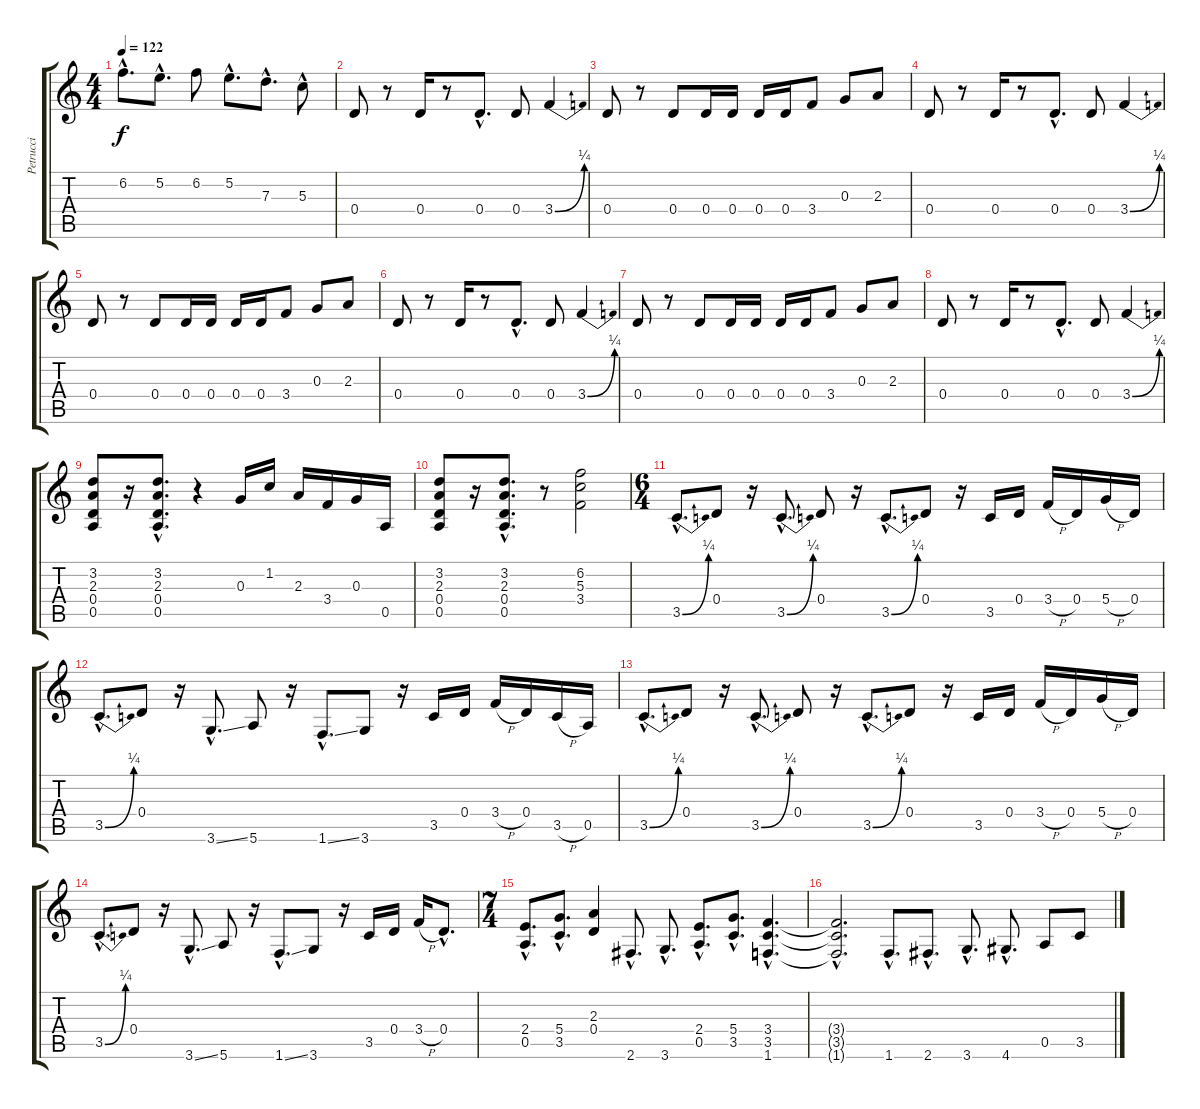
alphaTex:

\track ("Petrucci" "Petrucci") {instrument distortionguitar}
\staff {score tabs}
\tuning (E4 B3 G3 D3 A2 E2) {hide}
\ts (4 4)
\tempo 122
\clef g2
\ks c
6.2{hac}.8{d dy f} 5.2{hac}.8{d} 6.2.8 5.2{hac}.8{d} 7.3{hac}.8{d} 5.3{hac}.8 |
0.4.8 r.8 0.4.16 r.8 0.4{hac}.8{d} 0.4.8 3.4{be (bend 0 0 60 1)}.4 |
0.4.8 r.8 0.4.8 0.4.16 0.4.16 0.4.16 0.4.16 3.4.8 0.3.8 2.3.8 |
0.4.8 r.8 0.4.16 r.8 0.4{hac}.8{d} 0.4.8 3.4{be (bend 0 0 60 1)}.4 |
0.4.8 r.8 0.4.8 0.4.16 0.4.16 0.4.16 0.4.16 3.4.8 0.3.8 2.3.8 |
0.4.8 r.8 0.4.16 r.8 0.4{hac}.8{d} 0.4.8 3.4{be (bend 0 0 60 1)}.4 |
0.4.8 r.8 0.4.8 0.4.16 0.4.16 0.4.16 0.4.16 3.4.8 0.3.8 2.3.8 |
0.4.8 r.8 0.4.16 r.8 0.4{hac}.8{d} 0.4.8 3.4{be (bend 0 0 60 1)}.4 |
(3.2 2.3 0.4 0.5).8 r.16 (3.2{hac} 2.3{hac} 0.4{hac} 0.5{hac}).8{d} r.4 0.3.16 1.2.16 2.3.16 3.4.16 0.3.16 0.5.16 |
(3.2 2.3 0.4 0.5).8 r.16 (3.2{hac} 2.3{hac} 0.4{hac} 0.5{hac}).8{d} r.8{volume 2} (6.2 5.3 3.4).2{volume 16 instrument distortionguitar} |
\ts (6 4)
3.5{be (bend 0 0 60 1) hac}.8{d volume 16} 0.4.8 r.16 3.5{be (bend 0 0 60 1) hac}.8{d} 0.4.8 r.16 3.5{be (bend 0 0 60 1) hac}.8{d} 0.4.8 r.16 3.5.16 0.4.16 3.4{h}.16 0.4.16 5.4{h}.16 0.4.16 |
3.5{be (bend 0 0 60 1) hac}.8{d} 0.4.8 r.16 3.6{ss hac}.8{d} 5.6.8 r.16 1.6{ss hac}.8{d} 3.6.8 r.16 3.5.16 0.4.16 3.4{h}.16 0.4.16 3.5{h}.16 0.5.16 |
3.5{be (bend 0 0 60 1) hac}.8{d} 0.4.8 r.16 3.5{be (bend 0 0 60 1) hac}.8{d} 0.4.8 r.16 3.5{be (bend 0 0 60 1) hac}.8{d} 0.4.8 r.16 3.5.16 0.4.16 3.4{h}.16 0.4.16 5.4{h}.16 0.4.16 |
3.5{be (bend 0 0 60 1) hac}.8{d} 0.4.8 r.16 3.6{ss hac}.8{d} 5.6.8 r.16 1.6{ss hac}.8{d} 3.6.8 r.16 3.5.16 0.4.16 3.4{h}.16 0.4{hac}.8{d} |
\ts (7 4)
(2.4{hac} 0.5{hac}).8{d} (5.4{hac} 3.5{hac}).8{d} (2.3 0.4).4 2.6{hac}.8{d} 3.6{hac}.8{d} (2.4{hac} 0.5{hac}).8{d} (5.4{hac} 3.5{hac}).8{d} (3.4{hac} 3.5{hac} 1.6{hac}).4{d} |
(3.4{hac t} 3.5{hac t} 1.6{hac t}).2{d} 1.6{hac}.8{d} 2.6{hac}.8{d} 3.6{hac}.8{d} 4.6{hac}.8{d} 0.5.8 3.5.8
